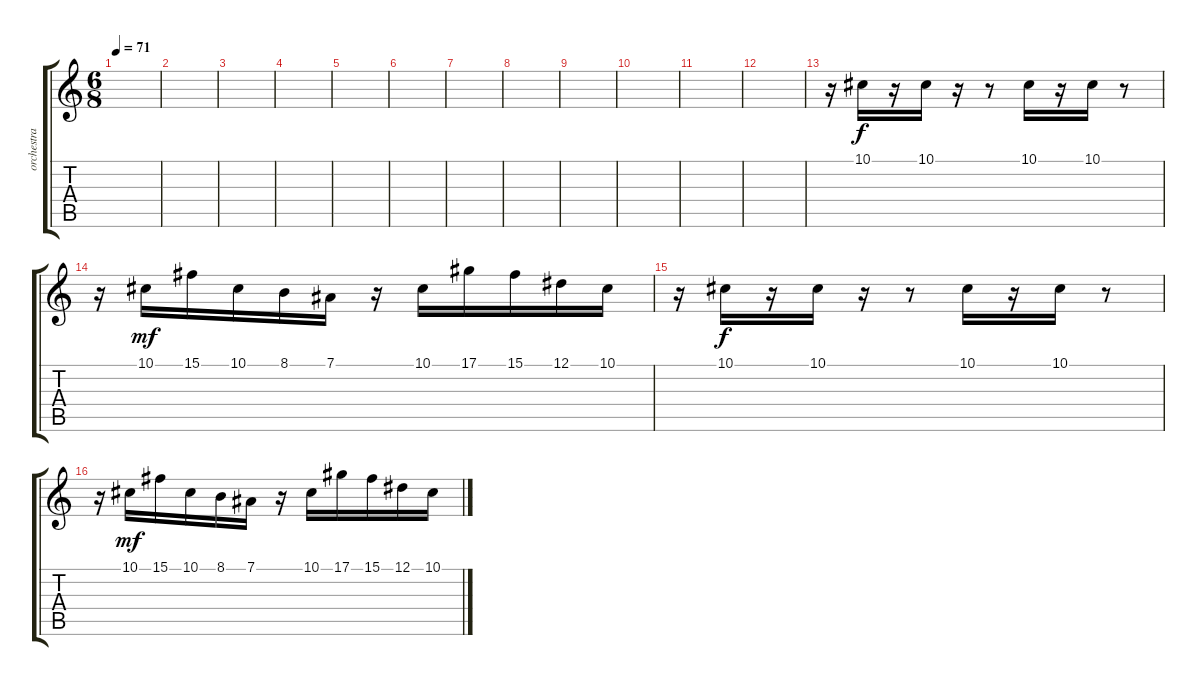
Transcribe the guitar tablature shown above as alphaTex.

\track ("orchestra" "orchestra") {instrument stringensemble2}
\staff {score tabs}
\tuning (Eb4 Bb3 Gb3 Db3 Ab2 Eb2) {hide}
\ts (6 8)
\tempo 71
\clef g2
\ks c
|
|
|
|
|
|
|
|
|
|
|
|
r.16 10.1.16 r.16 10.1.16 r.16 r.8 10.1.16 r.16 10.1.16 r.8 |
r.16 10.1.16{dy mf} 15.1.16 10.1.16 8.1.16 7.1.16 r.16 10.1.16 17.1.16 15.1.16 12.1.16 10.1.16 |
r.16 10.1.16{dy f} r.16 10.1.16 r.16 r.8 10.1.16 r.16 10.1.16 r.8 |
r.16 10.1.16{dy mf} 15.1.16 10.1.16 8.1.16 7.1.16 r.16 10.1.16 17.1.16 15.1.16 12.1.16 10.1.16
